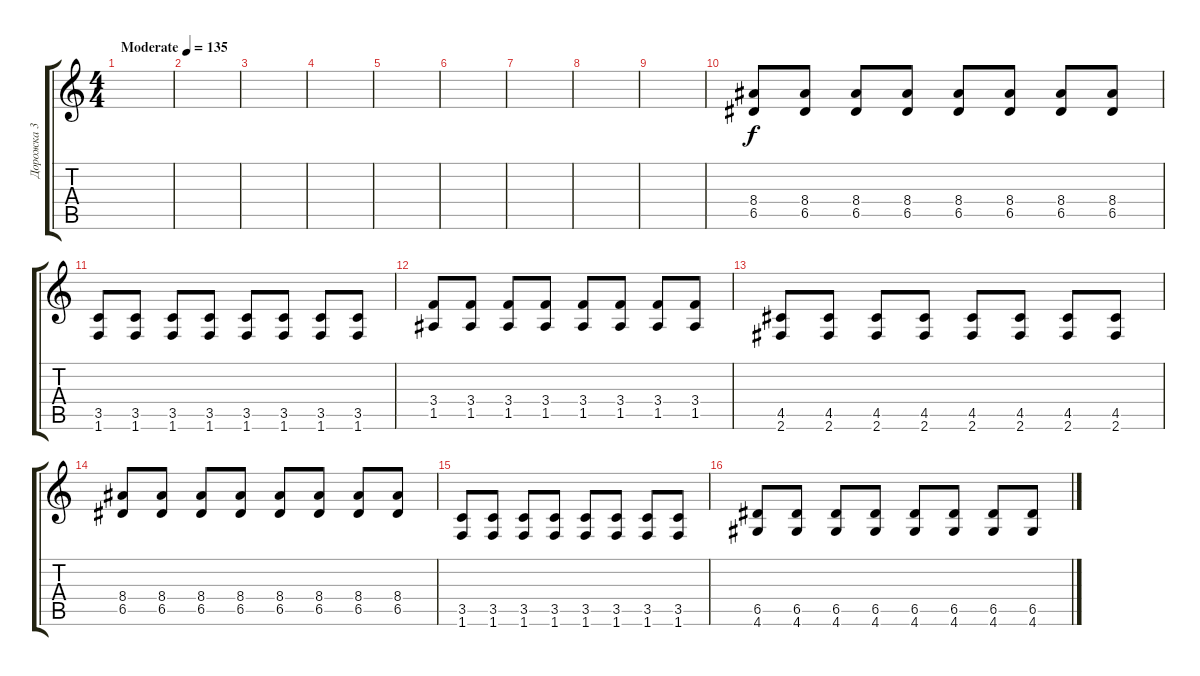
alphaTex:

\track ("Дорожка 3" "Дорожка 3") {instrument distortionguitar}
\staff {score tabs}
\tuning (E4 B3 G3 D3 A2 E2) {hide}
\ts (4 4)
\tempo (135 "Moderate")
\clef g2
\ks c
|
|
|
|
|
|
|
|
|
(8.4 6.5).8 (8.4 6.5).8 (8.4 6.5).8 (8.4 6.5).8 (8.4 6.5).8 (8.4 6.5).8 (8.4 6.5).8 (8.4 6.5).8 |
(3.5 1.6).8 (3.5 1.6).8 (3.5 1.6).8 (3.5 1.6).8 (3.5 1.6).8 (3.5 1.6).8 (3.5 1.6).8 (3.5 1.6).8 |
(3.4 1.5).8 (3.4 1.5).8 (3.4 1.5).8 (3.4 1.5).8 (3.4 1.5).8 (3.4 1.5).8 (3.4 1.5).8 (3.4 1.5).8 |
(4.5 2.6).8 (4.5 2.6).8 (4.5 2.6).8 (4.5 2.6).8 (4.5 2.6).8 (4.5 2.6).8 (4.5 2.6).8 (4.5 2.6).8 |
(8.4 6.5).8 (8.4 6.5).8 (8.4 6.5).8 (8.4 6.5).8 (8.4 6.5).8 (8.4 6.5).8 (8.4 6.5).8 (8.4 6.5).8 |
(3.5 1.6).8 (3.5 1.6).8 (3.5 1.6).8 (3.5 1.6).8 (3.5 1.6).8 (3.5 1.6).8 (3.5 1.6).8 (3.5 1.6).8 |
(6.5 4.6).8 (6.5 4.6).8 (6.5 4.6).8 (6.5 4.6).8 (6.5 4.6).8 (6.5 4.6).8 (6.5 4.6).8 (6.5 4.6).8
